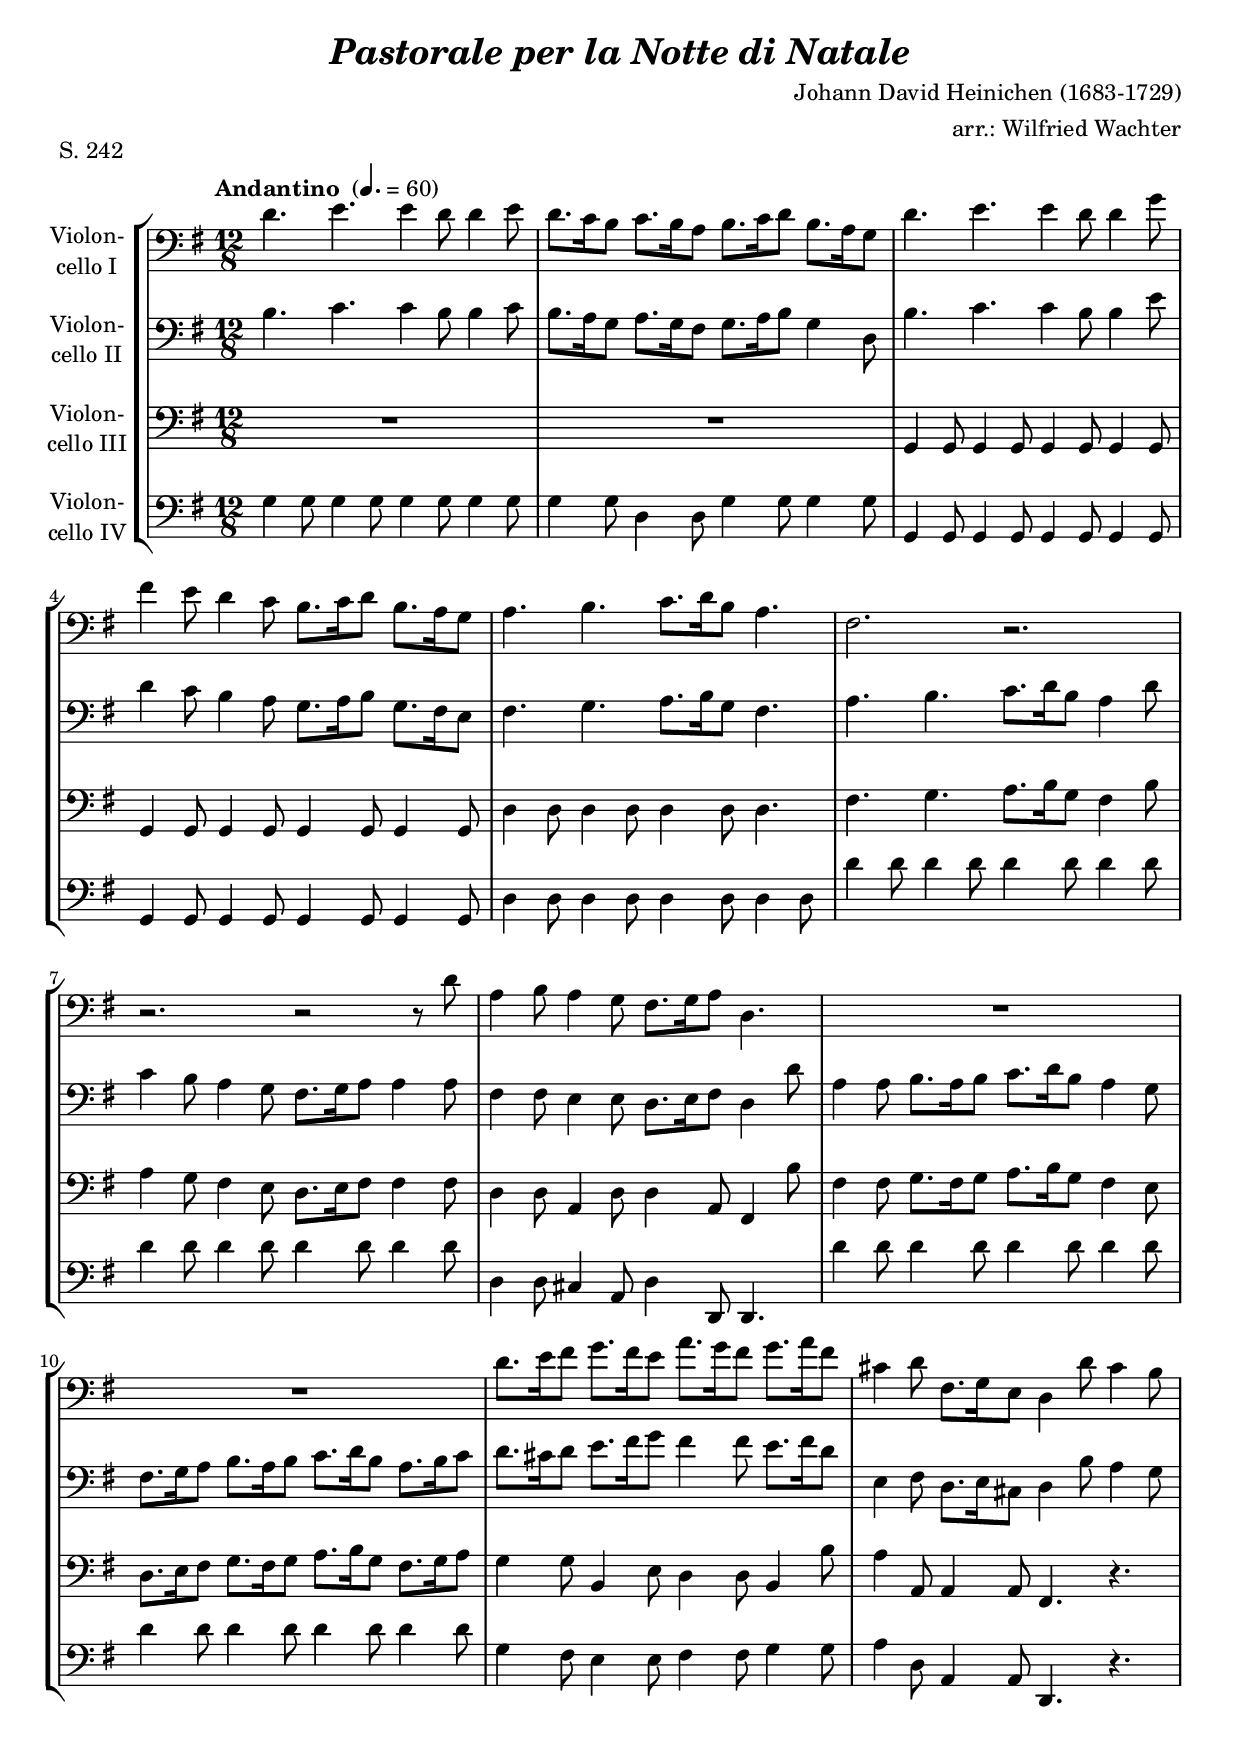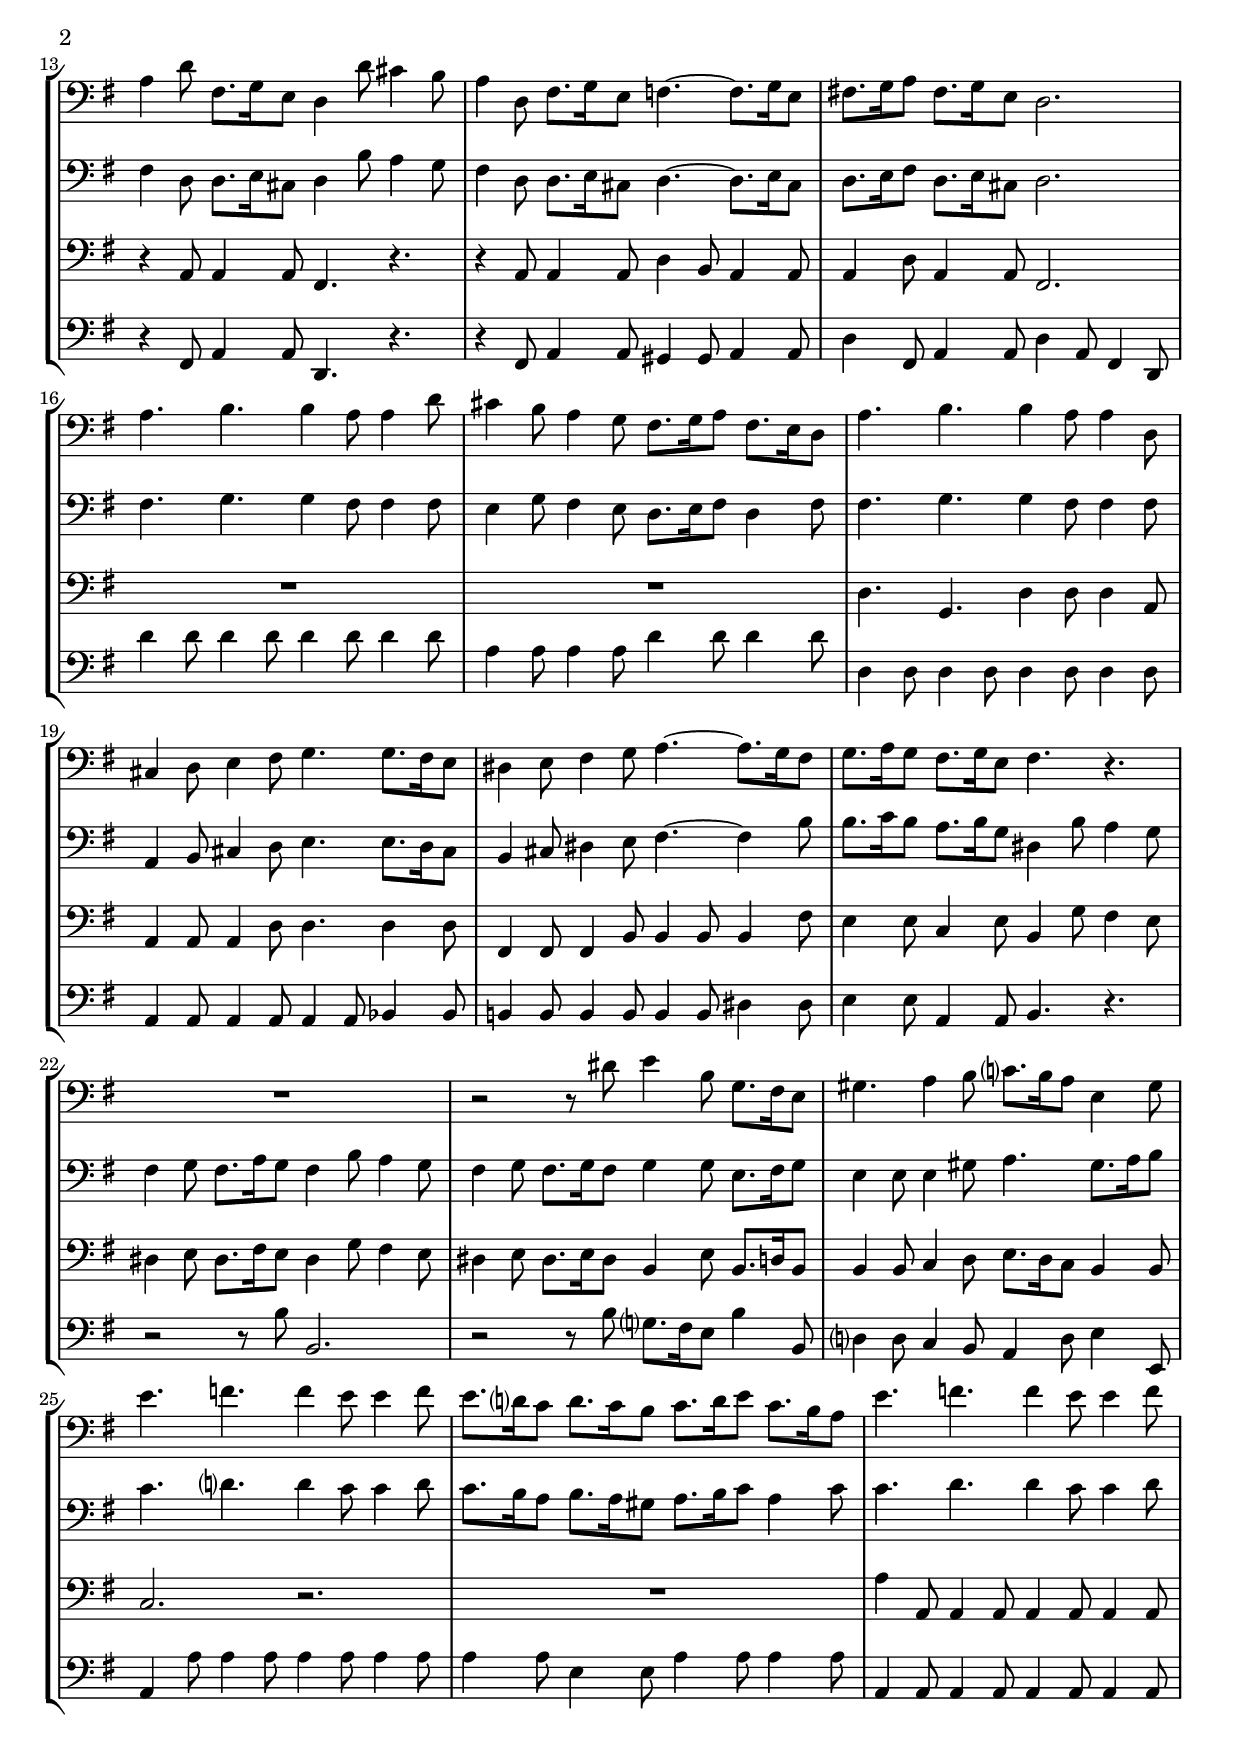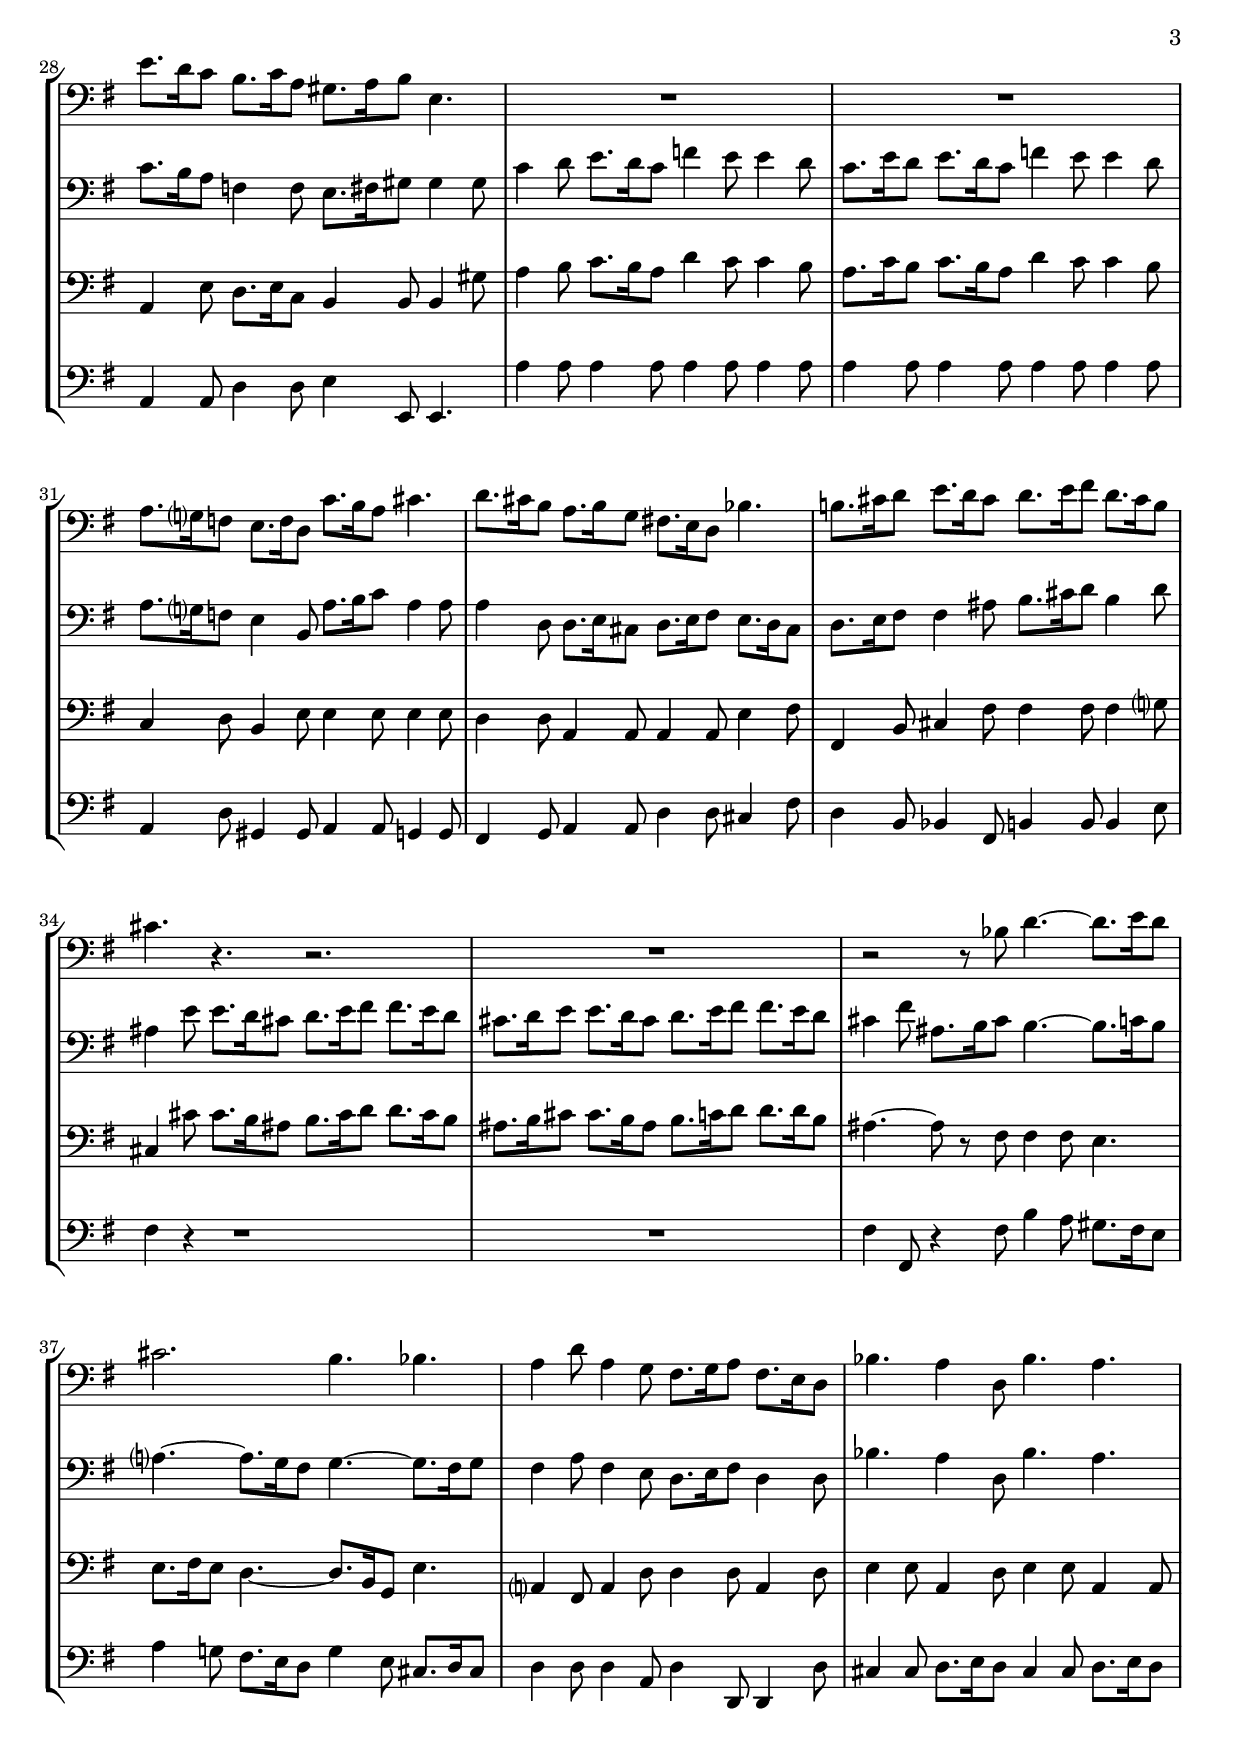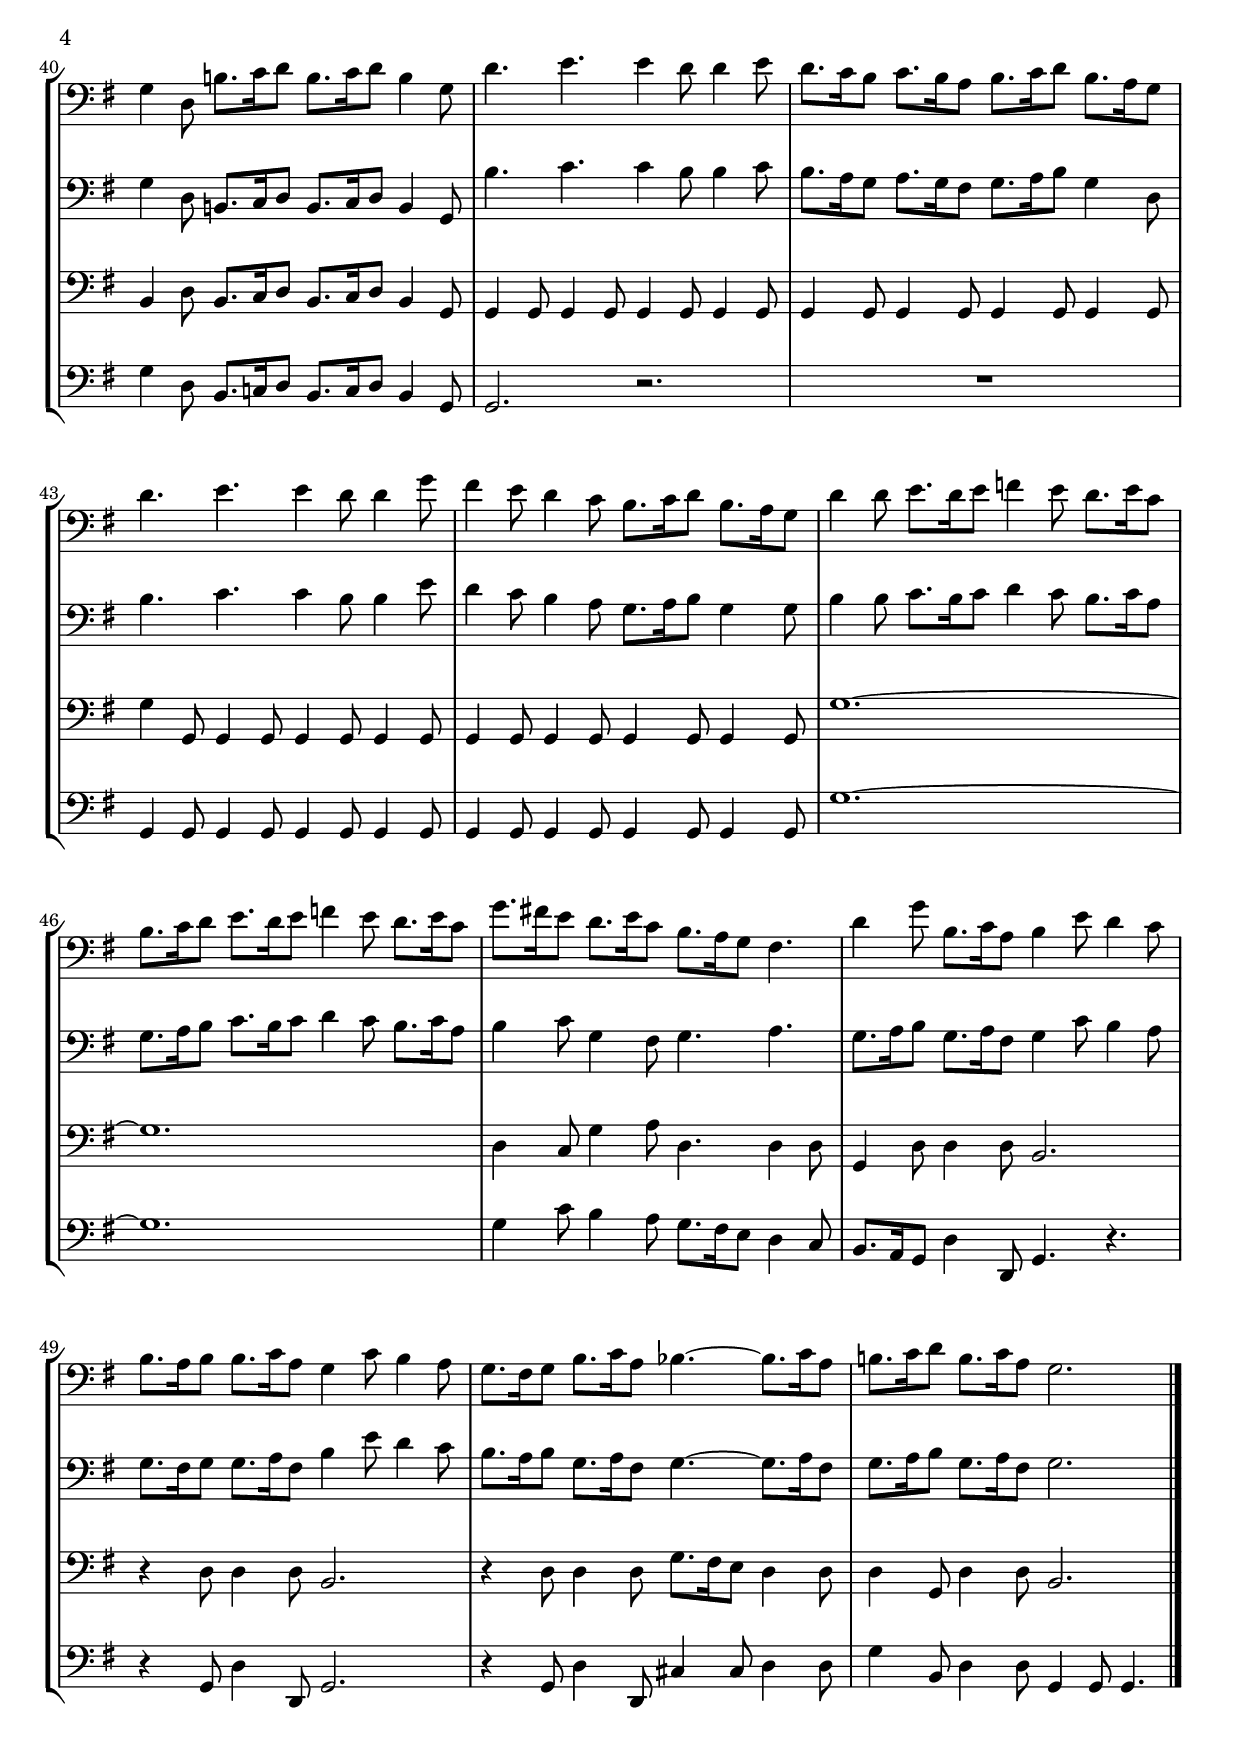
\version "2.18.2"
\include "deutsch.ly"
  
#(set-global-staff-size 19.75)

\header {
  title     = \markup \bold \italic "Pastorale per la Notte di Natale"
  composer  = "Johann David Heinichen (1683-1729)"
  arranger  = "arr.: Wilfried Wachter"
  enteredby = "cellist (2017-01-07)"
  piece     = "S. 242"
}

voiceconsts = {
  \key g \major
  \time 12/8
  \clef "bass"
% \numericTimeSignature
  \compressFullBarRests
  % Set default beaming for all staves
%  \set Timing.beamExceptions = #'()
%  \set Timing.baseMoment     = #(ly:make-moment 1 4)
%  \set Timing.beatStructure  = #'(1 1 1)
  \tempo "Andantino " 4.=60
}

mifl = "flute"
mist = "string ensemble 1"
%minstr = "accordion"
miba = "bassoon"
%miba = "electric bass (pick)"
%miba = "electric bass (finger)"
%milo = "drawbar organ"
milo = "reed organ"
%milo = "harpsichord"

rit = \mark \markup "rit."

va = \relative c' {
  \voiceconsts

  d4. e e4 d8 d4 e8
  d8. c16 h8 c8. h16 a8 h8. c16 d8 h8. a16 g8
  d'4. e e4 d8 d4 g8

  fis4 e8 d4 c8 h8. c16 d8 h8. a16 g8
  a4. h c8. d16 h8 a4.
  fis2. r
  r r2 r8 d'
  a4 h8 a4 g8 fis8. g16 a8 d,4.
  R1.*2

  d'8. e16 fis8 g8. fis16 e8 a8. g16 fis8 g8. a16 fis8
  cis4 d8 fis,8. g16 e8 d4 d'8 cis4 h8
  a4 d8 fis,8. g16 e8 d4 d'8 cis4 h8

  a4 d,8 fis8. g16 e8 f4.~ f8. g16 e8
  fis!8. g16 a8 fis8. g16 e8 d2.
  a'4. h h4 a8 a4 d8
  cis4 h8 a4 g8 fis8. g16 a8 fis8. e16 d8
  a'4. h h4 a8 a4 d,8

  cis4 d8 e4 fis8 g4. g8. fis16 e8
  dis4 e8 fis4 g8 a4.~ a8. g16 fis8
  g8. a16 g8 fis8. g16 e8 fis4. r
  R1.
  r2 r8 dis' e4 h8 g8. fis16 e8

  gis4. a4 h8 c?8. h16 a8 e4 gis8
  e'4. f f4 e8 e4 f8
  e8. d?16 c8 d8. c16 h8 c8. d16 e8 c8. h16 a8

  e'4. f f4 e8 e4 f8
  e8. d16 c8 h8. c16 a8 gis8. a16 h8 e,4.
  R1.*2
  a8. g?16 f8 e8. f16 d8 c'8. h16 a8 cis4.

  d8. cis16 h8 a8. h16 g8 fis!8. e16 d8 b'4.
  h!8. cis16 d8 e8. d16 cis8 d8. e16 fis8 d8. cis16 h8
  cis4. r r2.
  R1.

  r2 r8 b d4.~ d8. e16 d8
  cis2. h4. b
  a4 d8 a4 g8 fis8. g16 a8 fis8. e16 d8
  b'4. a4 d,8 b'4. a

  g4 d8 h'!8. c16 d8 h8. c16 d8 h4 g8
  d'4. e e4 d8 d4 e8
  d8. c16 h8 c8. h16 a8 h8. c16 d8 h8. a16 g8
  d'4. e e4 d8 d4 g8

  fis4 e8 d4 c8 h8. c16 d8 h8. a16 g8
  d'4 d8 e8. d16 e8 f4 e8 d8. e16 c8
  h8. c16 d8 e8. d16 e8 f4 e8 d8. e16 c8

  g'8. fis!16 e8 d8. e16 c8 h8. a16 g8 fis4.
  d'4 g8 h,8. c16 a8 h4 e8 d4 c8
  h8. a16 h8 h8. c16 a8 g4 c8 h4 a8

  g8. fis16 g8 h8. c16 a8 b4.~ b8. c16 a8
  h!8. c16 d8 h8. c16 a8 g2. \bar "|."
}

vb = \relative c' {
  \voiceconsts

  h4. c c4 h8 h4 c8
  h8. a16 g8 a8. g16 fis8 g8. a16 h8 g4 d8
  h'4. c c4 h8 h4 e8
  d4 c8 h4 a8 g8. a16 h8 g8. fis16 e8

  fis4. g a8. h16 g8 fis4.
  a h c8. d16 h8 a4 d8
  c4 h8 a4 g8 fis8. g16 a8 a4 a8
  fis4 fis8 e4 e8 d8. e16 fis8 d4 d'8

  a4 a8 h8. a16 h8 c8. d16 h8 a4 g8
  fis8. g16 a8 h8. a16 h8 c8. d16 h8 a8. h16 c8
  d8. cis16 d8 e8. fis16 g8 fis4 fis8 e8. fis16 d8

  e,4 fis8 d8. e16 cis8 d4 h'8 a4 g8
  fis4 d8 d8. e16 cis8 d4 h'8 a4 g8
  fis4 d8 d8. e16 cis8 d4.~ d8. e16 cis8
  d8. e16 fis8 d8. e16 cis8 d2.

  fis4. g g4 fis8 fis4 fis8
  e4 g8 fis4 e8 d8. e16 fis8 d4 fis8
  fis4. g g4 fis8 fis4 fis8
  a,4 h8 cis4 d8 e4. e8. d16 cis8
  h4 cis8 dis4 e8 fis4.~ fis4 h8

  h8. c16 h8 a8. h16 g8 dis4 h'8 a4 g8
  fis4 g8 fis8. a16 g8 fis4 h8 a4 g8
  fis4 g8 fis8. g16 fis8 g4 g8 e8. fis16 g8
  e4 e8 e4 gis8 a4. gis8. a16 h8

  c4. d? d4 c8 c4 d8
  c8. h16 a8 h8. a16 gis8 a8. h16 c8 a4 c8
  c4. d d4 c8 c4 d8
  c8. h16 a8 f4 f8 e8. fis16 gis8 gis4 gis8

  c4 d8 e8. d16 c8 f4 e8 e4 d8
  c8. e16 d8 e8. d16 c8 f4 e8 e4 d8
  a8. g?16 f8 e4 h8 a'8. h16 c8 a4 a8

  a4 d,8 d8. e16 cis8 d8. e16 fis8 e8. d16 cis8
  d8. e16 fis8 fis4 ais8 h8. cis16 d8 h4 d8
  ais4 e'8 e8. d16 cis8 d8. e16 fis8 fis8. e16 d8

  cis8. d16 e8 e8. d16 cis8 d8. e16 fis8 fis8. e16 d8
  cis4 fis8 ais,8. h16 cis8 h4.~ h8. c16 h8
  a?4.~ a8. g16 fis8 g4.~ g8. fis16 g8

  fis4 a8 fis4 e8 d8. e16 fis8 d4 d8
  b'4. a4 d,8 b'4. a
  g4 d8 h!8. c16 d8 h8. c16 d8 h4 g8
  h'4. c c4 h8 h4 c8

  h8. a16 g8 a8. g16 fis8 g8. a16 h8 g4 d8
  h'4. c c4 h8 h4 e8
  d4 c8 h4 a8 g8. a16 h8 g4 g8
  h4 h8 c8. h16 c8 d4 c8 h8. c16 a8

  g8. a16 h8 c8. h16 c8 d4 c8 h8. c16 a8
  h4 c8 g4 fis8 g4. a
  g8. a16 h8 g8. a16 fis8 g4 c8 h4 a8
  g8. fis16 g8 g8. a16 fis8 h4 e8 d4 c8

  h8. a16 h8 g8. a16 fis8 g4.~ g8. a16 fis8
  g8. a16 h8 g8. a16 fis8 g2. \bar "|."
}

vc = \relative c {
  \voiceconsts

  R1.*2
  g4 g8 g4 g8 g4 g8 g4 g8
  g4 g8 g4 g8 g4 g8 g4 g8
  d'4 d8 d4 d8 d4 d8 d4.
  fis g a8. h16 g8 fis4 h8

  a4 g8 fis4 e8 d8. e16 fis8 fis4 fis8
  d4 d8 a4 d8 d4 a8 fis4 h'8
  fis4 fis8 g8. fis16 g8 a8. h16 g8 fis4 e8
  d8. e16 fis8 g8. fis16 g8 a8. h16 g8 fis8. g16 a8

  g4 g8 h,4 e8 d4 d8 h4 h'8
  a4 a,8 a4 a8 fis4. r
  r4 a8 a4 a8 fis4. r
  r4 a8 a4 a8 d4 h8 a4 a8
  a4 d8 a4 a8 fis2.

  R1.*2
  d'4. g, d'4 d8 d4 a8
  a4 a8 a4 d8 d4. d4 d8
  fis,4 fis8 fis4 h8 h4 h8 h4 fis'8
  e4 e8 c4 e8 h4 g'8 fis4 e8

  dis4 e8 dis8. fis16 e8 dis4 g8 fis4 e8
  dis4 e8 dis8. e16 dis8 h4 e8 h8. d16 h8
  h4 h8 c4 d8 e8. d16 c8 h4 h8
  c2. r
  R1.

  a'4 a,8 a4 a8 a4 a8 a4 a8
  a4 e'8 d8. e16 c8 h4 h8 h4 gis'8
  a4 h8 c8. h16 a8 d4 c8 c4 h8
  a8. c16 h8 c8. h16 a8 d4 c8 c4 h8

  c,4 d8 h4 e8 e4 e8 e4 e8
  d4 d8 a4 a8 a4 a8 e'4 fis8
  fis,4 h8 cis4 fis8 fis4 fis8 fis4 g?8
  cis,4 cis'8 cis8. h16 ais8 h8. cis16 d8 d8. cis16 h8

  ais8. h16 cis8 cis8. h16 ais8 h8. c16 d8 d8. d16 h8
  ais4.~ ais8 r fis fis4 fis8 e4.
  e8. fis16 e8 d4.~ d8. h16 g8 e'4.
  a,?4 fis8 a4 d8 d4 d8 a4 d8

  e4 e8 a,4 d8 e4 e8 a,4 a8
  h4 d8 h8. c16 d8 h8. c16 d8 h4 g8
  g4 g8 g4 g8 g4 g8 g4 g8
  g4 g8 g4 g8 g4 g8 g4 g8
  g'4 g,8 g4 g8 g4 g8 g4 g8
  g4 g8 g4 g8 g4 g8 g4 g8
  g'1.~
  g
  d4 c8 g'4 a8 d,4. d4 d8
  g,4 d'8 d4 d8 h2.

  r4 d8 d4 d8 h2.
  r4 d8 d4 d8 g8. fis16 e8 d4 d8
  d4 g,8 d'4 d8 h2. \bar "|."
}

vd = \relative c' {
  \voiceconsts

  g4 g8 g4 g8 g4 g8 g4 g8
  g4 g8 d4 d8 g4 g8 g4 g8
  g,4 g8 g4 g8 g4 g8 g4 g8
  g4 g8 g4 g8 g4 g8 g4 g8

  d'4 d8 d4 d8 d4 d8 d4 d8
  d'4 d8 d4 d8 d4 d8 d4 d8
  d4 d8 d4 d8 d4 d8 d4 d8
  d,4 d8 cis4 a8 d4 d,8 d4.

  d''4 d8 d4 d8 d4 d8 d4 d8
  d4 d8 d4 d8 d4 d8 d4 d8
  g,4 fis8 e4 e8 fis4 fis8 g4 g8
  a4 d,8 a4 a8 d,4. r

  r4 fis8 a4 a8 d,4. r
  r4 fis8 a4 a8 gis4 gis8 a4 a8
  d4 fis,8 a4 a8 d4 a8 fis4 d8
  d''4 d8 d4 d8 d4 d8 d4 d8

  a4 a8 a4 a8 d4 d8 d4 d8
  d,4 d8 d4 d8 d4 d8 d4 d8
  a4 a8 a4 a8 a4 a8 b4 b8
  h!4 h8 h4 h8 h4 h8 dis4 dis8

  e4 e8 a,4 a8 h4. r
  r2 r8 h' h,2.
  r2 r8 h' g?8. fis16 e8 h'4 h,8
  d?4 d8 c4 h8 a4 d8 e4 e,8
  a4 a'8 a4 a8 a4 a8 a4 a8

  a4 a8 e4 e8 a4 a8 a4 a8
  a,4 a8 a4 a8 a4 a8 a4 a8
  a4 a8 d4 d8 e4 e,8 e4.
  a'4 a8 a4 a8 a4 a8 a4 a8
  a4 a8 a4 a8 a4 a8 a4 a8

  a,4 d8 gis,4 gis8 a4 a8 g4 g8
  fis4 g8 a4 a8 d4 d8 cis4 fis8
  d4 h8 b4 fis8 h4 h8 h4 e8
  fis4 r r1
  R1.

  fis4 fis,8 r4 fis'8 h4 a8 gis8. fis16 e8
  a4 g!8 fis8. e16 d8 g4 e8 cis8. d16 cis8
  d4 d8 d4 a8 d4 d,8 d4 d'8
  cis4 cis8 d8. e16 d8 cis4 cis8 d8. e16 d8

  g4 d8 h8. c!16 d8 h8. c16 d8 h4 g8
  g2. r
  R1.
  g4 g8 g4 g8 g4 g8 g4 g8
  g4 g8 g4 g8 g4 g8 g4 g8
  g'1.~
  g

  g4 c8 h4 a8 g8. fis16 e8 d4 c8
  h8. a16 g8 d'4 d,8 g4. r
  r4 g8 d'4 d,8 g2.
  r4 g8 d'4 d,8 cis'4 cis8 d4 d8

  g4 h,8 d4 d8 g,4 g8 g4. \bar "|."
}


music = \new StaffGroup <<
      \new Staff {
	\set Staff.midiInstrument = \mist
	\set Staff.instrumentName = \markup \center-column { "Violon-" "cello I" }
	\transpose g g { \va }
      }

      \new Staff {
	\set Staff.midiInstrument = \mist
	\set Staff.instrumentName = \markup \center-column { "Violon-" "cello II" }
	\transpose g g { \vb }
      }

      \new Staff {
	\set Staff.midiInstrument = \miba
	\set Staff.instrumentName = \markup \center-column { "Violon-" "cello III" }
	\transpose g g { \vc }
      }

      \new Staff {
	\set Staff.midiInstrument = \milo
	\set Staff.instrumentName = \markup \center-column { "Violon-" "cello IV" }
	\transpose g g { \vd }
      }
>>

\book {
  \score {
    \music
    \layout {}
  }

  \score {
    \unfoldRepeats \music

    \midi {
      \context {
        \Score
      }
    }
  }
}
